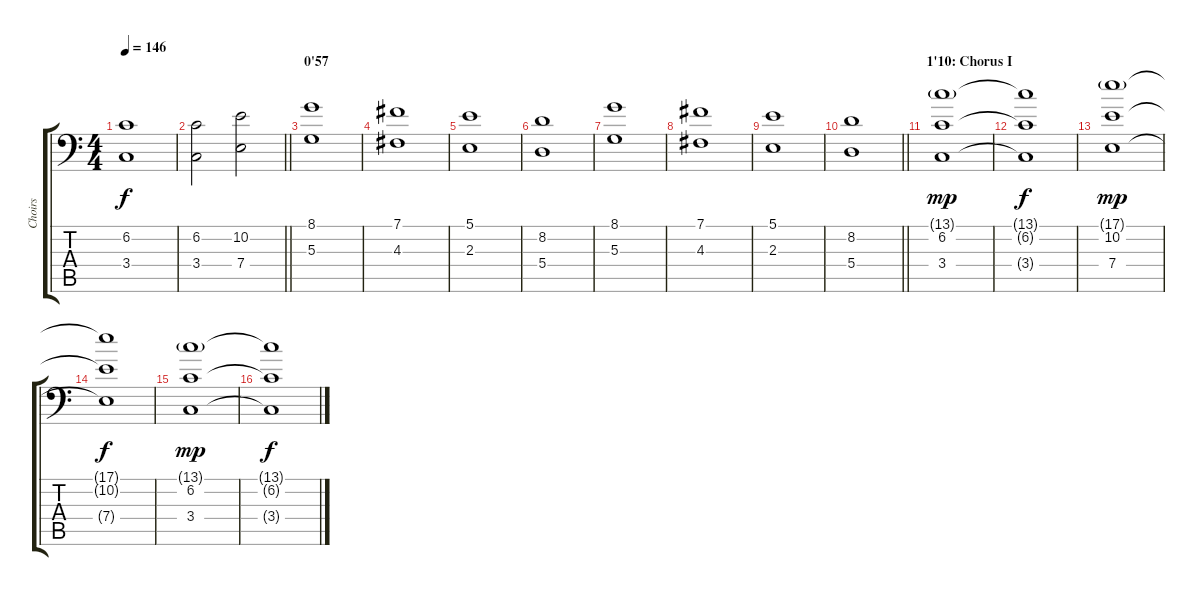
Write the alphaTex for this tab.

\track ("Choirs" "Choirs") {instrument choiraahs}
\staff {score tabs}
\tuning (B3 Gb3 D3 A2 E2 A1) {hide}
\ts (4 4)
\tempo 146
\clef f4
\ks c
(6.2 3.4).1{dy f} |
\barLineRight lightlight
(6.2 3.4).2 (10.2 7.4).2 |
\section ("" "0'57")
(8.1 5.3).1 |
(7.1 4.3).1 |
(5.1 2.3).1 |
(8.2 5.4).1 |
(8.1 5.3).1 |
(7.1 4.3).1 |
(5.1 2.3).1 |
\barLineRight lightlight
(8.2 5.4).1 |
\section ("" "1'10: Chorus I")
(13.1{g} 6.2 3.4).1{dy mp} |
(13.1{t} 6.2{t} 3.4{t}).1{dy f} |
(17.1{g} 10.2 7.4).1{dy mp} |
(17.1{t} 10.2{t} 7.4{t}).1{dy f} |
(13.1{g} 6.2 3.4).1{dy mp} |
(13.1{t} 6.2{t} 3.4{t}).1{dy f}
